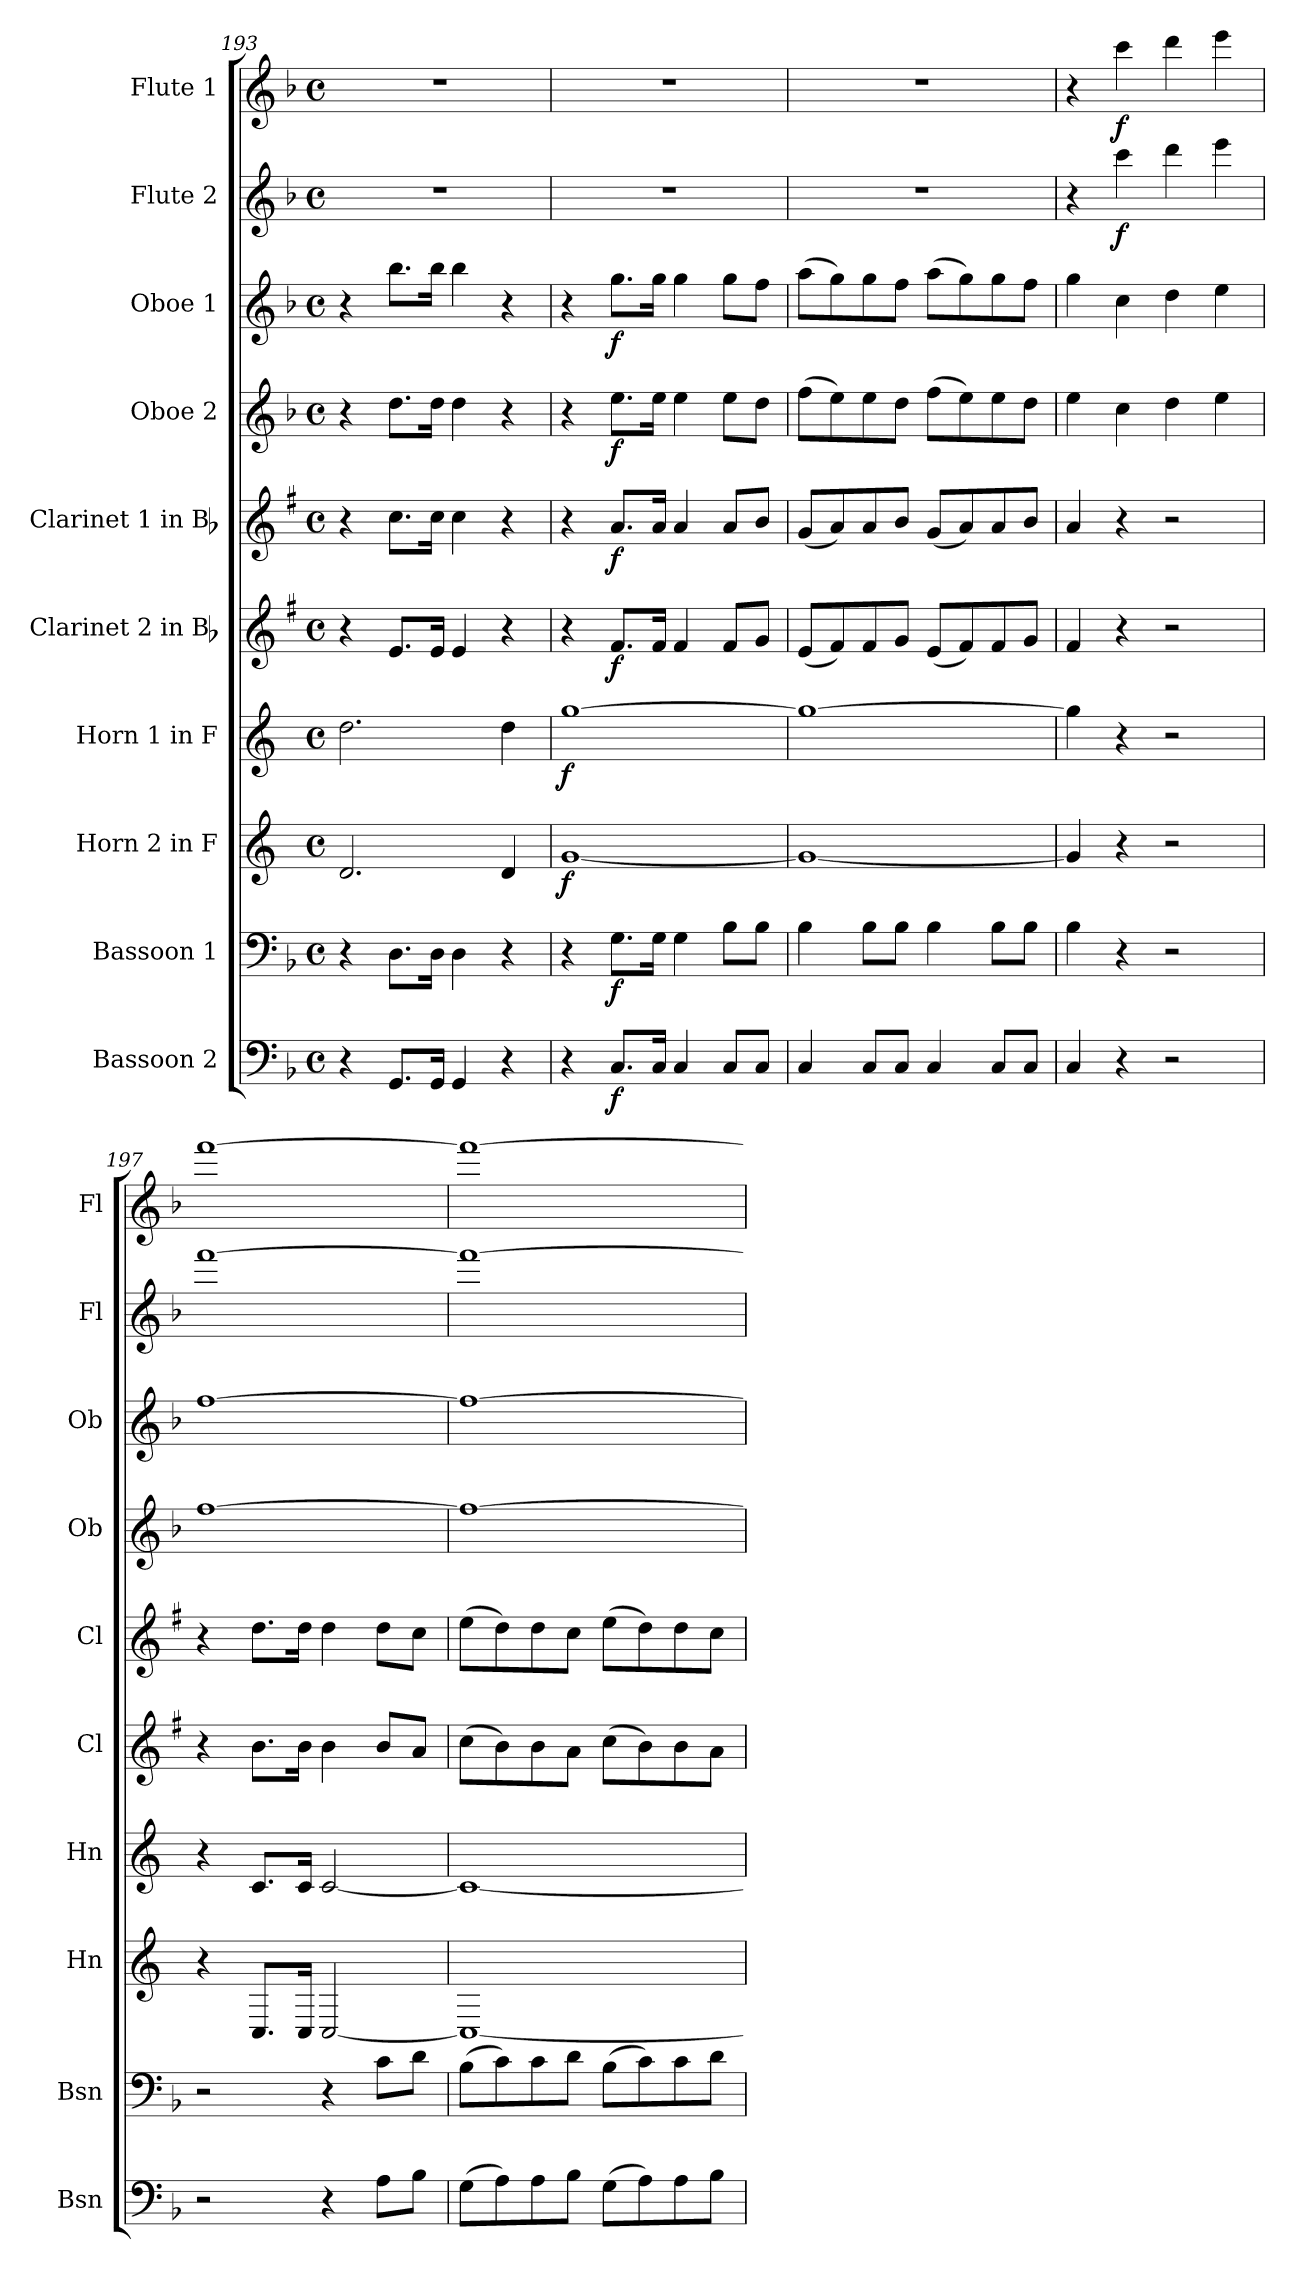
**kern	**dynam	**kern	**dynam	**kern	**dynam	**kern	**dynam	**kern	**dynam	**kern	**dynam	**kern	**dynam	**kern	**dynam	**kern	**dynam	**kern	**dynam
*part10	*part10	*part9	*part9	*part8	*part8	*part7	*part7	*part6	*part6	*part5	*part5	*part4	*part4	*part3	*part3	*part2	*part2	*part1	*part1
*staff10	*staff10	*staff9	*staff9	*staff8	*staff8	*staff7	*staff7	*staff6	*staff6	*staff5	*staff5	*staff4	*staff4	*staff3	*staff3	*staff2	*staff2	*staff1	*staff1
*I"Bassoon 2	*	*I"Bassoon 1	*	*I"Horn 2 in F	*	*I"Horn 1 in F	*	*I"Clarinet 2 in Bb	*	*I"Clarinet 1 in Bb	*	*I"Oboe 2	*	*I"Oboe 1	*	*I"Flute 2	*	*I"Flute 1	*
*I'Bsn	*	*I'Bsn	*	*I'Hn	*	*I'Hn	*	*I'Cl	*	*I'Cl	*	*I'Ob	*	*I'Ob	*	*I'Fl	*	*I'Fl	*
*clefF4	*	*clefF4	*	*clefG2	*	*clefG2	*	*clefG2	*	*clefG2	*	*clefG2	*	*clefG2	*	*clefG2	*	*clefG2	*
*	*	*	*	*ITrd4c7	*	*ITrd4c7	*	*ITrd1c2	*	*ITrd1c2	*	*	*	*	*	*	*	*	*
*k[b-]	*	*k[b-]	*	*k[b-]	*	*k[b-]	*	*k[b-]	*	*k[b-]	*	*k[b-]	*	*k[b-]	*	*k[b-]	*	*k[b-]	*
*M4/4	*	*M4/4	*	*M4/4	*	*M4/4	*	*M4/4	*	*M4/4	*	*M4/4	*	*M4/4	*	*M4/4	*	*M4/4	*
*met(c)	*	*met(c)	*	*met(c)	*	*met(c)	*	*met(c)	*	*met(c)	*	*met(c)	*	*met(c)	*	*met(c)	*	*met(c)	*
=193	=193	=193	=193	=193	=193	=193	=193	=193	=193	=193	=193	=193	=193	=193	=193	=193	=193	=193	=193
4r	.	4r	.	2.G/	.	2.g\	.	4r	.	4r	.	4r	.	4r	.	1r	.	1r	.
8.GG/L	.	8.D\L	.	.	.	.	.	8.d/L	.	8.b-\L	.	8.dd\L	.	8.bb-\L	.	.	.	.	.
16GG/Jk	.	16D\Jk	.	.	.	.	.	16d/Jk	.	16b-\Jk	.	16dd\Jk	.	16bb-\Jk	.	.	.	.	.
4GG/	.	4D\	.	.	.	.	.	4d/	.	4b-\	.	4dd\	.	4bb-\	.	.	.	.	.
4r	.	4r	.	4G/	.	4g\	.	4r	.	4r	.	4r	.	4r	.	.	.	.	.
=194	=194	=194	=194	=194	=194	=194	=194	=194	=194	=194	=194	=194	=194	=194	=194	=194	=194	=194	=194
!	!	!	!	!	!LO:DY:b	!	!LO:DY:b	!	!	!	!	!	!	!	!	!	!	!	!
4r	.	4r	.	[1c	f	[1cc	f	4r	.	4r	.	4r	.	4r	.	1r	.	1r	.
!	!LO:DY:b	!	!LO:DY:b	!	!	!	!	!	!LO:DY:b	!	!LO:DY:b	!	!LO:DY:b	!	!LO:DY:b	!	!	!	!
8.C/L	f	8.G\L	f	.	.	.	.	8.e/L	f	8.g/L	f	8.ee\L	f	8.gg\L	f	.	.	.	.
16C/Jk	.	16G\Jk	.	.	.	.	.	16e/Jk	.	16g/Jk	.	16ee\Jk	.	16gg\Jk	.	.	.	.	.
4C/	.	4G\	.	.	.	.	.	4e/	.	4g/	.	4ee\	.	4gg\	.	.	.	.	.
8C/L	.	8B-\L	.	.	.	.	.	8e/L	.	8g/L	.	8ee\L	.	8gg\L	.	.	.	.	.
8C/J	.	8B-\J	.	.	.	.	.	8f/J	.	8a/J	.	8dd\J	.	8ff\J	.	.	.	.	.
=195	=195	=195	=195	=195	=195	=195	=195	=195	=195	=195	=195	=195	=195	=195	=195	=195	=195	=195	=195
4C/	.	4B-\	.	1c_	.	1cc_	.	(8d/L	.	(8f/L	.	(8ff\L	.	(8aa\L	.	1r	.	1r	.
.	.	.	.	.	.	.	.	8e/)	.	8g/)	.	8ee\)	.	8gg\)	.	.	.	.	.
8C/L	.	8B-\L	.	.	.	.	.	8e/	.	8g/	.	8ee\	.	8gg\	.	.	.	.	.
8C/J	.	8B-\J	.	.	.	.	.	8f/J	.	8a/J	.	8dd\J	.	8ff\J	.	.	.	.	.
4C/	.	4B-\	.	.	.	.	.	(8d/L	.	(8f/L	.	(8ff\L	.	(8aa\L	.	.	.	.	.
.	.	.	.	.	.	.	.	8e/)	.	8g/)	.	8ee\)	.	8gg\)	.	.	.	.	.
8C/L	.	8B-\L	.	.	.	.	.	8e/	.	8g/	.	8ee\	.	8gg\	.	.	.	.	.
8C/J	.	8B-\J	.	.	.	.	.	8f/J	.	8a/J	.	8dd\J	.	8ff\J	.	.	.	.	.
=196	=196	=196	=196	=196	=196	=196	=196	=196	=196	=196	=196	=196	=196	=196	=196	=196	=196	=196	=196
4C/	.	4B-\	.	4c/]	.	4cc\]	.	4e/	.	4g/	.	4ee\	.	4gg\	.	4r	.	4r	.
!	!	!	!	!	!	!	!	!	!	!	!	!	!	!	!	!	!LO:DY:b	!	!LO:DY:b
4r	.	4r	.	4r	.	4r	.	4r	.	4r	.	4cc\	.	4cc\	.	4ccc\	f	4ccc\	f
2r	.	2r	.	2r	.	2r	.	2r	.	2r	.	4dd\	.	4dd\	.	4ddd\	.	4ddd\	.
.	.	.	.	.	.	.	.	.	.	.	.	4ee\	.	4ee\	.	4eee\	.	4eee\	.
=197	=197	=197	=197	=197	=197	=197	=197	=197	=197	=197	=197	=197	=197	=197	=197	=197	=197	=197	=197
2r	.	2r	.	4r	.	4r	.	4r	.	4r	.	[1ff	.	[1ff	.	[1fff	.	[1fff	.
.	.	.	.	8.FF/L	.	8.F/L	.	8.a\L	.	8.cc\L	.	.	.	.	.	.	.	.	.
.	.	.	.	16FF/Jk	.	16F/Jk	.	16a\Jk	.	16cc\Jk	.	.	.	.	.	.	.	.	.
4r	.	4r	.	[2FF/	.	[2F/	.	4a\	.	4cc\	.	.	.	.	.	.	.	.	.
8A\L	.	8c\L	.	.	.	.	.	8a/L	.	8cc\L	.	.	.	.	.	.	.	.	.
8B-\J	.	8d\J	.	.	.	.	.	8g/J	.	8b-\J	.	.	.	.	.	.	.	.	.
!!LO:LB:g=z
=198	=198	=198	=198	=198	=198	=198	=198	=198	=198	=198	=198	=198	=198	=198	=198	=198	=198	=198	=198
(8G\L	.	(8B-\L	.	1FF_	.	1F_	.	(8b-\L	.	(8dd\L	.	1ff_	.	1ff_	.	1fff_	.	1fff_	.
8A\)	.	8c\)	.	.	.	.	.	8a\)	.	8cc\)	.	.	.	.	.	.	.	.	.
8A\	.	8c\	.	.	.	.	.	8a\	.	8cc\	.	.	.	.	.	.	.	.	.
8B-\J	.	8d\J	.	.	.	.	.	8g\J	.	8b-\J	.	.	.	.	.	.	.	.	.
(8G\L	.	(8B-\L	.	.	.	.	.	(8b-\L	.	(8dd\L	.	.	.	.	.	.	.	.	.
8A\)	.	8c\)	.	.	.	.	.	8a\)	.	8cc\)	.	.	.	.	.	.	.	.	.
8A\	.	8c\	.	.	.	.	.	8a\	.	8cc\	.	.	.	.	.	.	.	.	.
8B-\J	.	8d\J	.	.	.	.	.	8g\J	.	8b-\J	.	.	.	.	.	.	.	.	.
=	=	=	=	=	=	=	=	=	=	=	=	=	=	=	=	=	=	=	=
*-	*-	*-	*-	*-	*-	*-	*-	*-	*-	*-	*-	*-	*-	*-	*-	*-	*-	*-	*-
